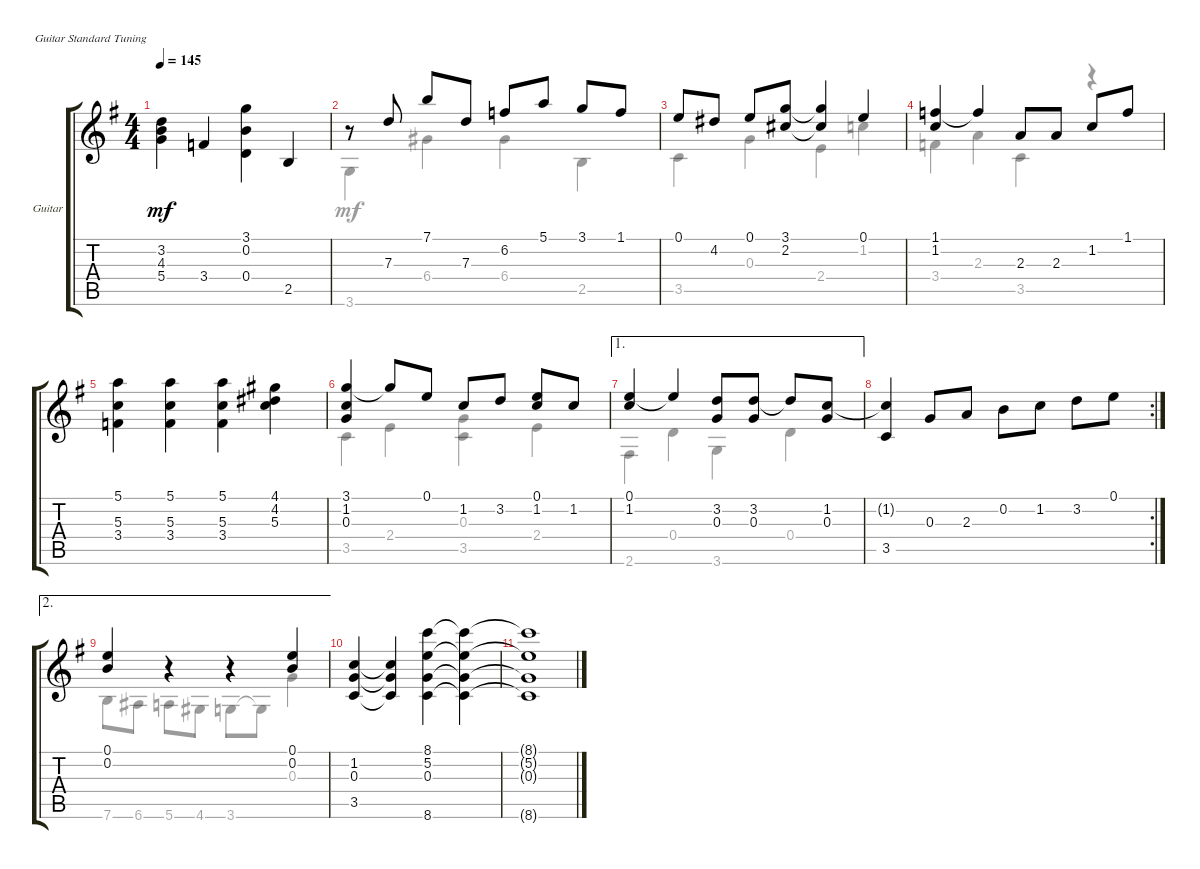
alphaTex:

\bracketExtendMode groupsimilarinstruments
\firstSystemTrackNameOrientation horizontal
\otherSystemsTrackNameOrientation horizontal
\track ("Guitar" "Guitar") {instrument acousticguitarnylon}
\staff {score tabs}
\tuning (E4 B3 G3 D3 A2 E2)
\voice
\ts (4 4)
\tempo 145
\clef g2
\ks eminor
(3.2 4.3 5.4).4{dy mf} 3.4.4 (3.1 0.2 0.4).4 2.5.4 |
r.8 7.3.8 7.1.8 7.3.8 6.2.8 5.1.8 3.1.8 1.1.8 |
0.1.8 4.2.8 0.1.8 (3.1 2.2).8 (3.1{t} 2.2{t}).4 0.1.4 |
(1.1 1.2).4 1.1{t}.4 2.3.8 2.3.8 1.2.8 1.1.8 |
(5.1 5.3 3.4).4 (5.1 5.3 3.4).4 (5.1 5.3 3.4).4 (4.1 4.2 5.3).4 |
(3.1 1.2 0.3).4 3.1{t}.8 0.1.8 1.2.8 3.2.8 (0.1 1.2).8 1.2.8 |
\ae 1
(0.1 1.2).4 0.1{t}.4 (3.2 0.3).8 (3.2 0.3).8 3.2{t}.8 (1.2 0.3).8 |
\rc 2
(1.2{t} 3.5).4 0.3.8 2.3.8 0.2.8 1.2.8 3.2.8 0.1.8 |
\ae 2
(0.1 0.2).4 r.4 r.4 (0.1 0.2).4 |
(1.2 0.3 3.5).4 (1.2{t} 0.3{t} 3.5{t}).4 (8.1 5.2 0.3 8.6).4 (8.1{t} 5.2{t} 0.3{t} 8.6{t}).4 |
(8.1{t} 5.2{t} 0.3{t} 8.6{t}).1
\voice
\clef g2
\ottava regular
\simile none
\ks eminor
|
3.6.4 6.4.4 6.4.4 2.5.4 |
3.5.4 0.3.4 2.4.4 1.2.4 |
3.4.4 2.3.4 3.5.4 r.4 |
|
3.5.4 2.4.4 (0.3 3.5).4 2.4.4 |
2.6.4 0.4.4 3.6.4 0.4.4 |
|
7.6.8 6.6.8 5.6.8 4.6.8 3.6.8 3.6{t}.8 0.3.4 |
|
